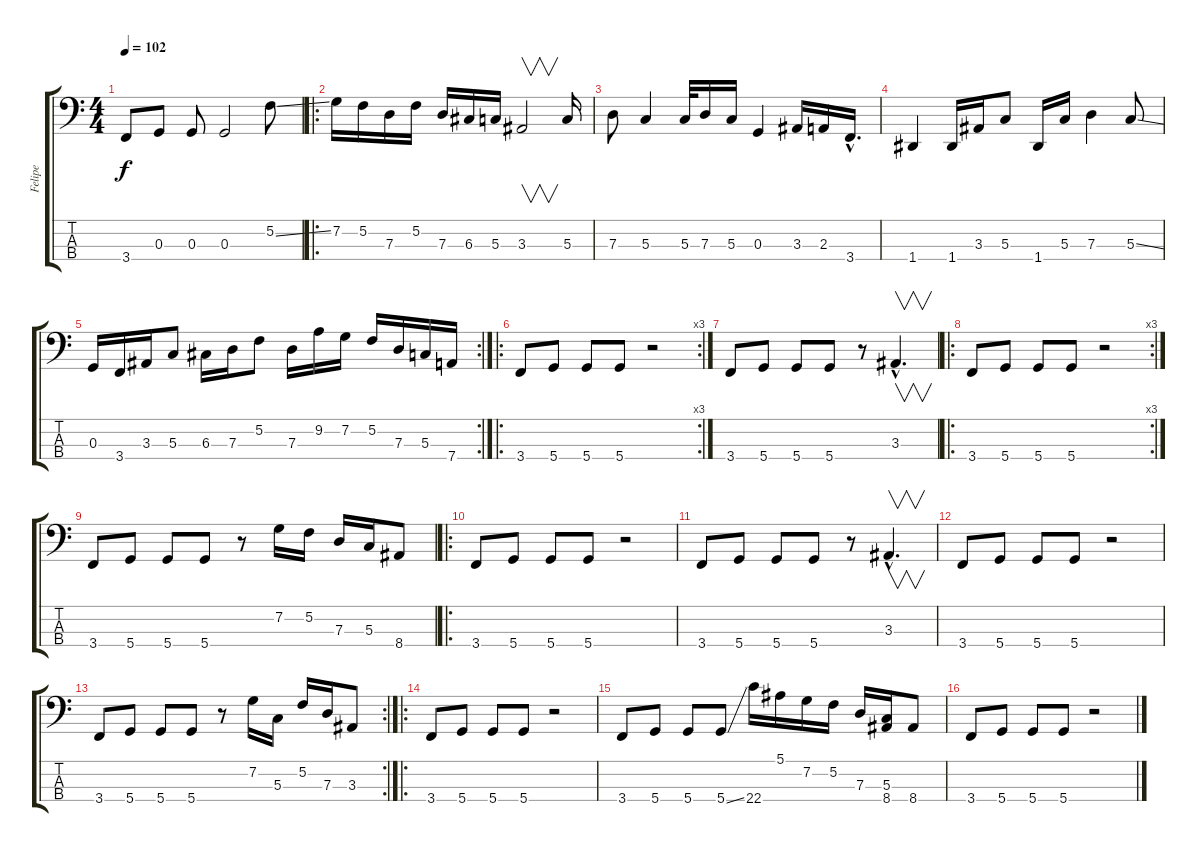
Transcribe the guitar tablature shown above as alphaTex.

\track ("Felipe" "Felipe") {instrument electricbassfinger}
\staff {score tabs}
\tuning (F2 C2 G1 D1) {hide}
\ts (4 4)
\tempo 102
\clef f4
\ks c
3.4.8{dy f instrument electricbassfinger} 0.3.8 0.3.8 0.3.2 5.2{ss}.8 |
\ro
7.2.16 5.2.16 7.3.16 5.2.16 7.3.16 6.3.16 5.3.16 3.3.2{v} 5.3.16 |
7.3.8 5.3.4 5.3.32 7.3.16 5.3.16 0.3.4 3.3.16 2.3.16 3.4{hac}.16{d} |
1.4.4 1.4.16 3.3.16 5.3.8 1.4.16 5.3.16 7.3.4 5.3{ss}.8 |
\rc 2
0.3.16 3.4.16 3.3.16 5.3.8 6.3.16 7.3.16 5.2.8 7.3.16 9.2.16 7.2.16 5.2.16 7.3.16 5.3.16 7.4.16 |
\ro
\rc 3
3.4.8 5.4.8 5.4.8 5.4.8 r.2 |
3.4.8 5.4.8 5.4.8 5.4.8 r.8 3.3{hac}.4{v d} |
\ro
\rc 3
3.4.8 5.4.8 5.4.8 5.4.8 r.2 |
3.4.8 5.4.8 5.4.8 5.4.8 r.8 7.2.16 5.2.16 7.3.16 5.3.16 8.4.8 |
\ro
3.4.8 5.4.8 5.4.8 5.4.8 r.2 |
3.4.8 5.4.8 5.4.8 5.4.8 r.8 3.3{hac}.4{v d} |
3.4.8 5.4.8 5.4.8 5.4.8 r.2 |
\rc 2
3.4.8 5.4.8 5.4.8 5.4.8 r.8 7.2.16 5.3.16 5.2.16 7.3.16 3.3.8 |
\ro
3.4.8 5.4.8 5.4.8 5.4.8 r.2 |
3.4.8 5.4.8 5.4.8 5.4{ss}.8 22.4.16 5.1.16 7.2.16 5.2.16 7.3.16 (5.3 8.4).16 8.4.8 |
3.4.8 5.4.8 5.4.8 5.4.8 r.2
